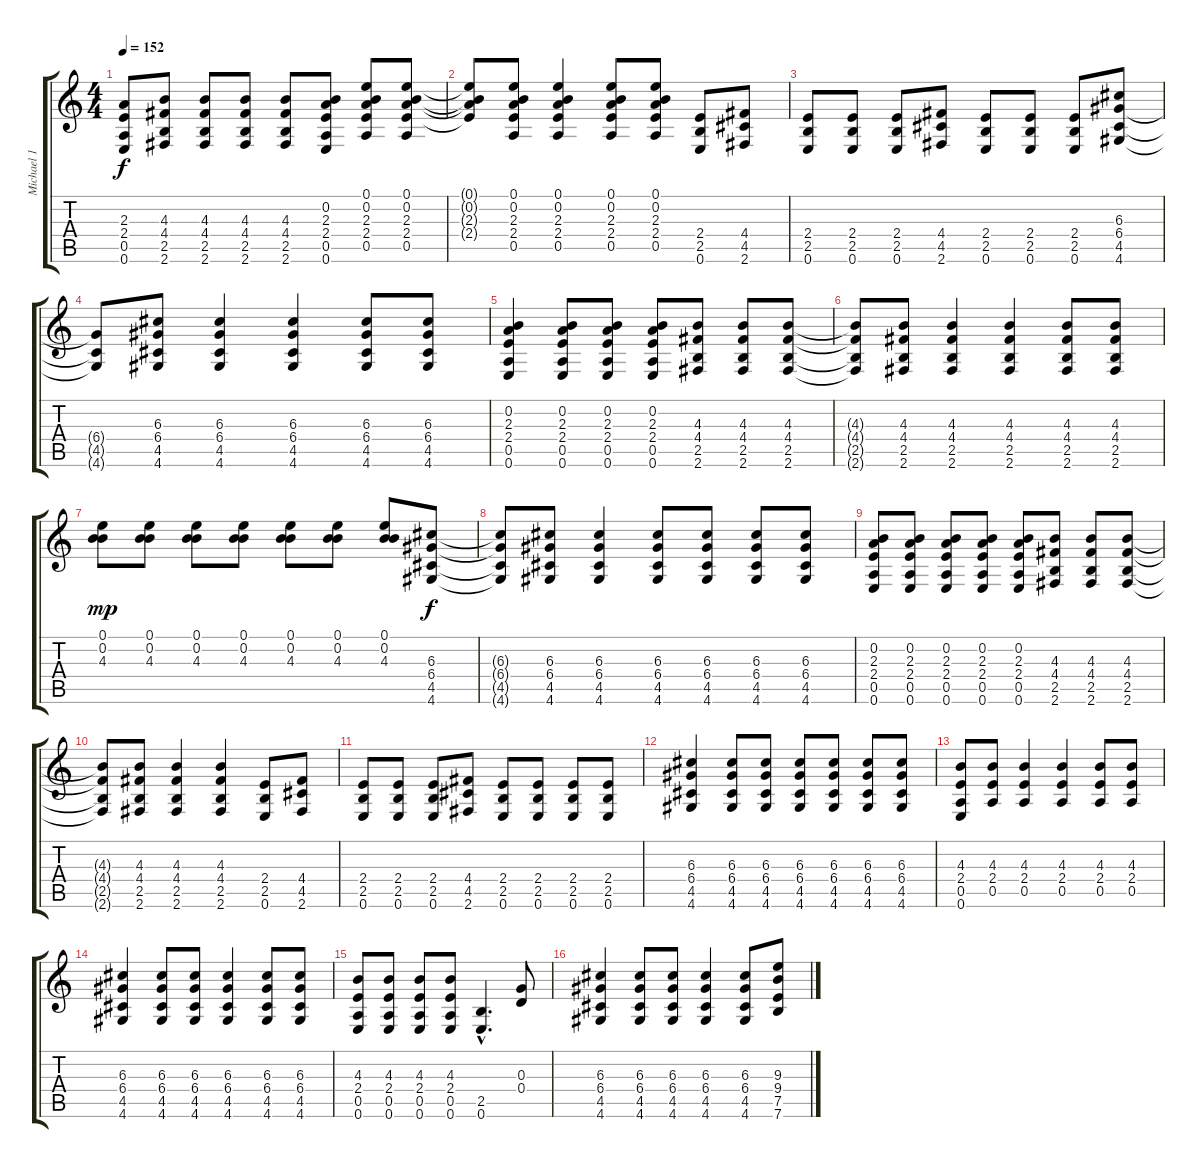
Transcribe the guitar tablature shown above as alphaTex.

\track ("Michael 1" "Michael 1") {instrument distortionguitar}
\staff {score tabs}
\tuning (E4 B3 G3 D3 A2 E2) {hide}
\ts (4 4)
\tempo 152
\clef g2
\ks c
(2.3 2.4 0.5 0.6).8{dy f} (4.3 4.4 2.5 2.6).8 (4.3 4.4 2.5 2.6).8 (4.3 4.4 2.5 2.6).8 (4.3 4.4 2.5 2.6).8 (0.2 2.3 2.4 0.5 0.6).8 (0.1 0.2 2.3 2.4 0.5).8 (0.1 0.2 2.3 2.4 0.5).8 |
(0.1{t} 0.2{t} 2.3{t} 2.4{t}).8 (0.1 0.2 2.3 2.4 0.5).8 (0.1 0.2 2.3 2.4 0.5).4 (0.1 0.2 2.3 2.4 0.5).8 (0.1 0.2 2.3 2.4 0.5).8 (2.4 2.5 0.6).8 (4.4 4.5 2.6).8 |
(2.4 2.5 0.6).8 (2.4 2.5 0.6).8 (2.4 2.5 0.6).8 (4.4 4.5 2.6).8 (2.4 2.5 0.6).8 (2.4 2.5 0.6).8 (2.4 2.5 0.6).8 (6.3 6.4 4.5 4.6).8 |
(6.4{t} 4.5{t} 4.6{t}).8 (6.3 6.4 4.5 4.6).8 (6.3 6.4 4.5 4.6).4 (6.3 6.4 4.5 4.6).4 (6.3 6.4 4.5 4.6).8 (6.3 6.4 4.5 4.6).8 |
(0.2 2.3 2.4 0.5 0.6).4 (0.2 2.3 2.4 0.5 0.6).8 (0.2 2.3 2.4 0.5 0.6).8 (0.2 2.3 2.4 0.5 0.6).8 (4.3 4.4 2.5 2.6).8 (4.3 4.4 2.5 2.6).8 (4.3 4.4 2.5 2.6).8 |
(4.3{t} 4.4{t} 2.5{t} 2.6{t}).8 (4.3 4.4 2.5 2.6).8 (4.3 4.4 2.5 2.6).4 (4.3 4.4 2.5 2.6).4 (4.3 4.4 2.5 2.6).8 (4.3 4.4 2.5 2.6).8 |
(0.1 0.2 4.3).8{dy mp} (0.1 0.2 4.3).8 (0.1 0.2 4.3).8 (0.1 0.2 4.3).8 (0.1 0.2 4.3).8 (0.1 0.2 4.3).8 (0.1 0.2 4.3).8 (6.3 6.4 4.5 4.6).8{dy f} |
(6.3{t} 6.4{t} 4.5{t} 4.6{t}).8 (6.3 6.4 4.5 4.6).8 (6.3 6.4 4.5 4.6).4 (6.3 6.4 4.5 4.6).8 (6.3 6.4 4.5 4.6).8 (6.3 6.4 4.5 4.6).8 (6.3 6.4 4.5 4.6).8 |
(0.2 2.3 2.4 0.5 0.6).8 (0.2 2.3 2.4 0.5 0.6).8 (0.2 2.3 2.4 0.5 0.6).8 (0.2 2.3 2.4 0.5 0.6).8 (0.2 2.3 2.4 0.5 0.6).8 (4.3 4.4 2.5 2.6).8 (4.3 4.4 2.5 2.6).8 (4.3 4.4 2.5 2.6).8 |
(4.3{t} 4.4{t} 2.5{t} 2.6{t}).8 (4.3 4.4 2.5 2.6).8 (4.3 4.4 2.5 2.6).4 (4.3 4.4 2.5 2.6).4 (2.4 2.5 0.6).8 (4.4 4.5 2.6).8 |
(2.4 2.5 0.6).8 (2.4 2.5 0.6).8 (2.4 2.5 0.6).8 (4.4 4.5 2.6).8 (2.4 2.5 0.6).8 (2.4 2.5 0.6).8 (2.4 2.5 0.6).8 (2.4 2.5 0.6).8 |
(6.3 6.4 4.5 4.6).4 (6.3 6.4 4.5 4.6).8 (6.3 6.4 4.5 4.6).8 (6.3 6.4 4.5 4.6).8 (6.3 6.4 4.5 4.6).8 (6.3 6.4 4.5 4.6).8 (6.3 6.4 4.5 4.6).8 |
(4.3 2.4 0.5 0.6).8 (4.3 2.4 0.5).8 (4.3 2.4 0.5).4 (4.3 2.4 0.5).4 (4.3 2.4 0.5).8 (4.3 2.4 0.5).8 |
(6.3 6.4 4.5 4.6).4 (6.3 6.4 4.5 4.6).8 (6.3 6.4 4.5 4.6).8 (6.3 6.4 4.5 4.6).4 (6.3 6.4 4.5 4.6).8 (6.3 6.4 4.5 4.6).8 |
(4.3 2.4 0.5 0.6).8 (4.3 2.4 0.5 0.6).8 (4.3 2.4 0.5 0.6).8 (4.3 2.4 0.5 0.6).8 (2.5{hac} 0.6{hac}).4{d} (0.3 0.4).8 |
(6.3 6.4 4.5 4.6).4 (6.3 6.4 4.5 4.6).8 (6.3 6.4 4.5 4.6).8 (6.3 6.4 4.5 4.6).4 (6.3 6.4 4.5 4.6).8 (9.3 9.4 7.5 7.6).8
